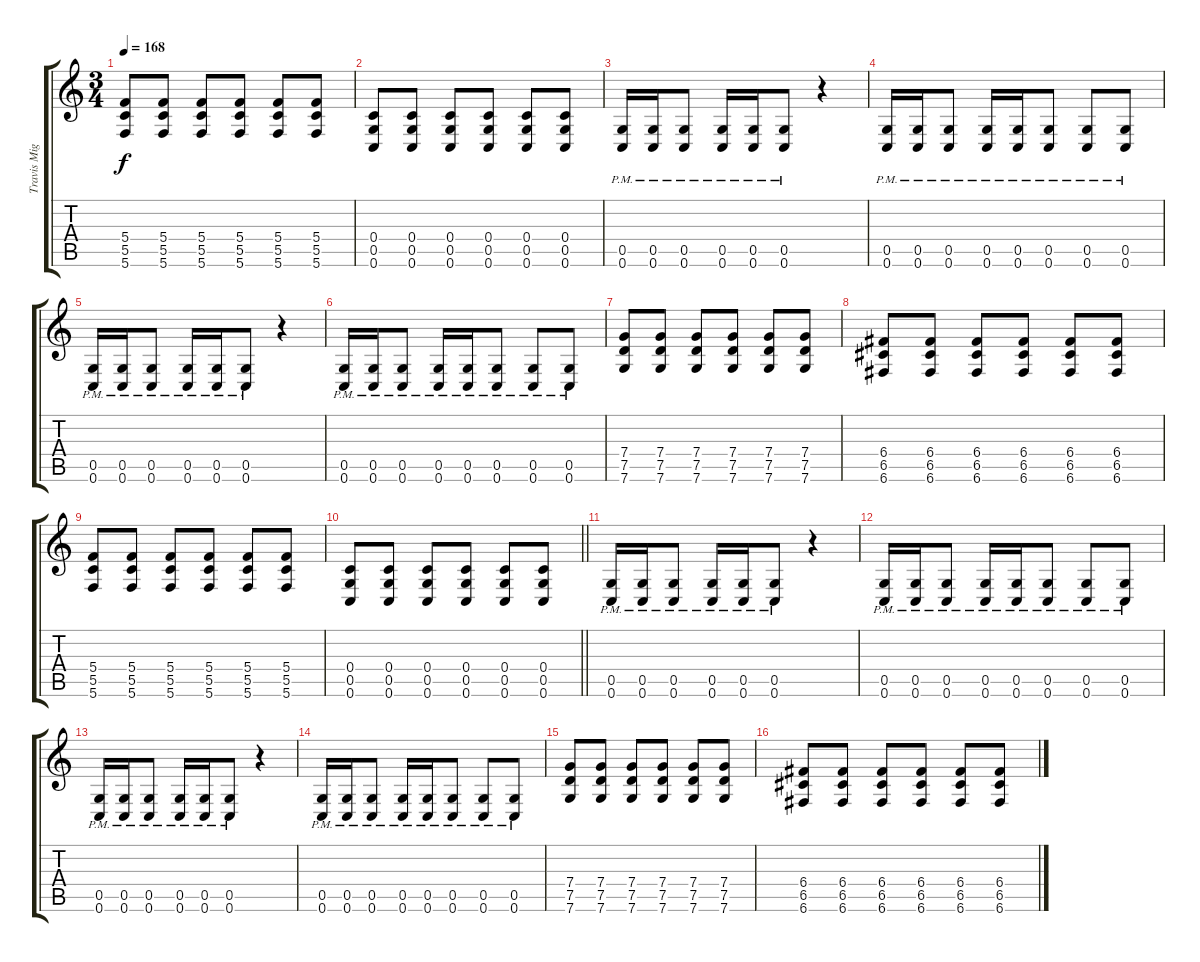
\track ("Travis Miguel" "Travis Mig") {instrument distortionguitar}
\staff {score tabs}
\tuning (D4 A3 F3 C3 G2 C2) {hide}
\ts (3 4)
\tempo 168
\clef g2
\ks c
(5.4 5.5 5.6).8{dy f} (5.4 5.5 5.6).8 (5.4 5.5 5.6).8 (5.4 5.5 5.6).8 (5.4 5.5 5.6).8 (5.4 5.5 5.6).8 |
(0.4 0.5 0.6).8 (0.4 0.5 0.6).8 (0.4 0.5 0.6).8 (0.4 0.5 0.6).8 (0.4 0.5 0.6).8 (0.4 0.5 0.6).8 |
(0.5{pm} 0.6{pm}).16 (0.5{pm} 0.6{pm}).16 (0.5{pm} 0.6{pm}).8 (0.5{pm} 0.6{pm}).16 (0.5{pm} 0.6{pm}).16 (0.5{pm} 0.6{pm}).8 r.4 |
(0.5{pm} 0.6{pm}).16 (0.5{pm} 0.6{pm}).16 (0.5{pm} 0.6{pm}).8 (0.5{pm} 0.6{pm}).16 (0.5{pm} 0.6{pm}).16 (0.5{pm} 0.6{pm}).8 (0.5{pm} 0.6{pm}).8 (0.5{pm} 0.6{pm}).8 |
(0.5{pm} 0.6{pm}).16 (0.5{pm} 0.6{pm}).16 (0.5{pm} 0.6{pm}).8 (0.5{pm} 0.6{pm}).16 (0.5{pm} 0.6{pm}).16 (0.5{pm} 0.6{pm}).8 r.4 |
(0.5{pm} 0.6{pm}).16 (0.5{pm} 0.6{pm}).16 (0.5{pm} 0.6{pm}).8 (0.5{pm} 0.6{pm}).16 (0.5{pm} 0.6{pm}).16 (0.5{pm} 0.6{pm}).8 (0.5{pm} 0.6{pm}).8 (0.5{pm} 0.6{pm}).8 |
(7.4 7.5 7.6).8 (7.4 7.5 7.6).8 (7.4 7.5 7.6).8 (7.4 7.5 7.6).8 (7.4 7.5 7.6).8 (7.4 7.5 7.6).8 |
(6.4 6.5 6.6).8 (6.4 6.5 6.6).8 (6.4 6.5 6.6).8 (6.4 6.5 6.6).8 (6.4 6.5 6.6).8 (6.4 6.5 6.6).8 |
(5.4 5.5 5.6).8 (5.4 5.5 5.6).8 (5.4 5.5 5.6).8 (5.4 5.5 5.6).8 (5.4 5.5 5.6).8 (5.4 5.5 5.6).8 |
\barLineRight lightlight
(0.4 0.5 0.6).8 (0.4 0.5 0.6).8 (0.4 0.5 0.6).8 (0.4 0.5 0.6).8 (0.4 0.5 0.6).8 (0.4 0.5 0.6).8 |
(0.5{pm} 0.6{pm}).16 (0.5{pm} 0.6{pm}).16 (0.5{pm} 0.6{pm}).8 (0.5{pm} 0.6{pm}).16 (0.5{pm} 0.6{pm}).16 (0.5{pm} 0.6{pm}).8 r.4 |
(0.5{pm} 0.6{pm}).16 (0.5{pm} 0.6{pm}).16 (0.5{pm} 0.6{pm}).8 (0.5{pm} 0.6{pm}).16 (0.5{pm} 0.6{pm}).16 (0.5{pm} 0.6{pm}).8 (0.5{pm} 0.6{pm}).8 (0.5{pm} 0.6{pm}).8 |
(0.5{pm} 0.6{pm}).16 (0.5{pm} 0.6{pm}).16 (0.5{pm} 0.6{pm}).8 (0.5{pm} 0.6{pm}).16 (0.5{pm} 0.6{pm}).16 (0.5{pm} 0.6{pm}).8 r.4 |
(0.5{pm} 0.6{pm}).16 (0.5{pm} 0.6{pm}).16 (0.5{pm} 0.6{pm}).8 (0.5{pm} 0.6{pm}).16 (0.5{pm} 0.6{pm}).16 (0.5{pm} 0.6{pm}).8 (0.5{pm} 0.6{pm}).8 (0.5{pm} 0.6{pm}).8 |
(7.4 7.5 7.6).8 (7.4 7.5 7.6).8 (7.4 7.5 7.6).8 (7.4 7.5 7.6).8 (7.4 7.5 7.6).8 (7.4 7.5 7.6).8 |
(6.4 6.5 6.6).8 (6.4 6.5 6.6).8 (6.4 6.5 6.6).8 (6.4 6.5 6.6).8 (6.4 6.5 6.6).8 (6.4 6.5 6.6).8
